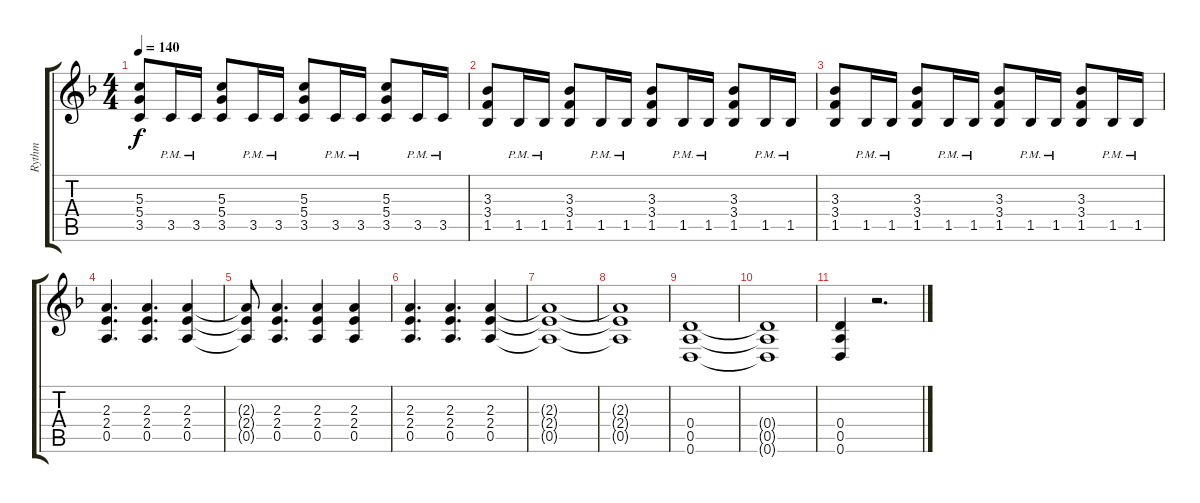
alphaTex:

\track ("Rythm" "Rythm") {instrument overdrivenguitar}
\staff {score tabs}
\tuning (E4 B3 G3 D3 A2 D2) {hide}
\ts (4 4)
\tempo 140
\clef g2
\ks dminor
(5.3 5.4 3.5).8{dy f} 3.5{pm}.16 3.5{pm}.16 (5.3 5.4 3.5).8 3.5{pm}.16 3.5{pm}.16 (5.3 5.4 3.5).8 3.5{pm}.16 3.5{pm}.16 (5.3 5.4 3.5).8 3.5{pm}.16 3.5{pm}.16 |
(3.3 3.4 1.5).8 1.5{pm}.16 1.5{pm}.16 (3.3 3.4 1.5).8 1.5{pm}.16 1.5{pm}.16 (3.3 3.4 1.5).8 1.5{pm}.16 1.5{pm}.16 (3.3 3.4 1.5).8 1.5{pm}.16 1.5{pm}.16 |
(3.3 3.4 1.5).8 1.5{pm}.16 1.5{pm}.16 (3.3 3.4 1.5).8 1.5{pm}.16 1.5{pm}.16 (3.3 3.4 1.5).8 1.5{pm}.16 1.5{pm}.16 (3.3 3.4 1.5).8 1.5{pm}.16 1.5{pm}.16 |
(2.3 2.4 0.5).4{d} (2.3 2.4 0.5).4{d} (2.3 2.4 0.5).4 |
(2.3{t} 2.4{t} 0.5{t}).8 (2.3 2.4 0.5).4{d} (2.3 2.4 0.5).4 (2.3 2.4 0.5).4 |
(2.3 2.4 0.5).4{d} (2.3 2.4 0.5).4{d} (2.3 2.4 0.5).4 |
(2.3{t} 2.4{t} 0.5{t}).1 |
(2.3{t} 2.4{t} 0.5{t}).1 |
(0.4 0.5 0.6).1 |
(0.4{t} 0.5{t} 0.6{t}).1 |
(0.4 0.5 0.6).4 r.2{d}
